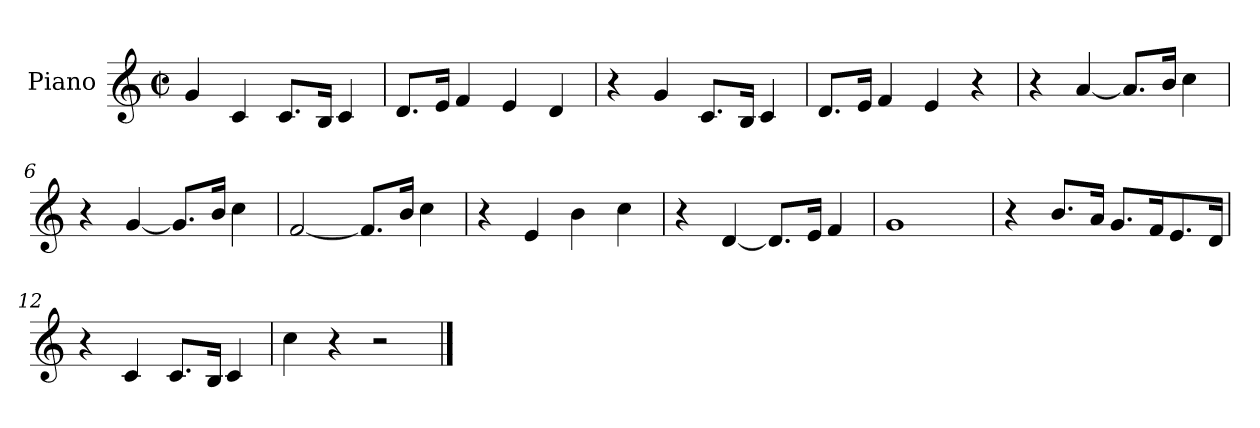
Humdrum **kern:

**kern
*part1
*staff1
*I"Piano
*I'Pno
*clefG2
*k[]
*C:
*M2/2
*met(c|)
=1
4g/
4c/
8.c/L
16B/Jk
4c/
=2
8.d/L
16e/Jk
4f/
4e/
4d/
=3
4r
4g/
8.c/L
16B/Jk
4c/
=4
8.d/L
16e/Jk
4f/
4e/
4r
=5
4r
[4a/
8.a/L]
16b/Jk
4cc\
=6
4r
[4g/
8.g/L]
16b/Jk
4cc\
=7
[2f/
8.f/L]
16b/Jk
4cc\
=8
4r
4e/
4b\
4cc\
=9
4r
[4d/
8.d/L]
16e/Jk
4f/
=10
1g
=11
4r
8.b/L
16a/Jk
8.g/L
16f/K
8.e/
16d/Jk
=12
4r
4c/
8.c/L
16B/Jk
4c/
=13
4cc\
4r
2r
==
*-
